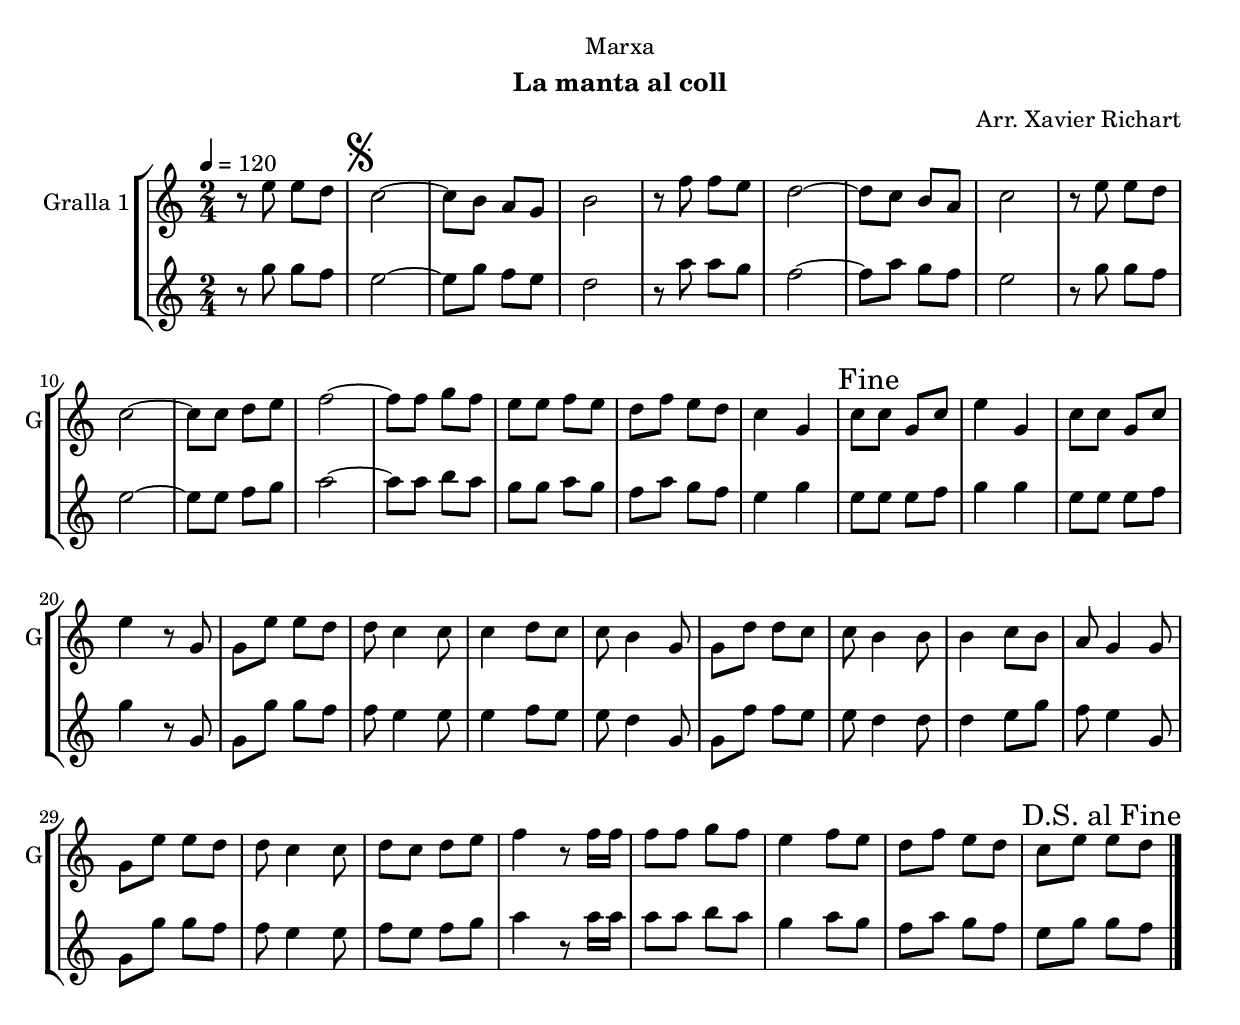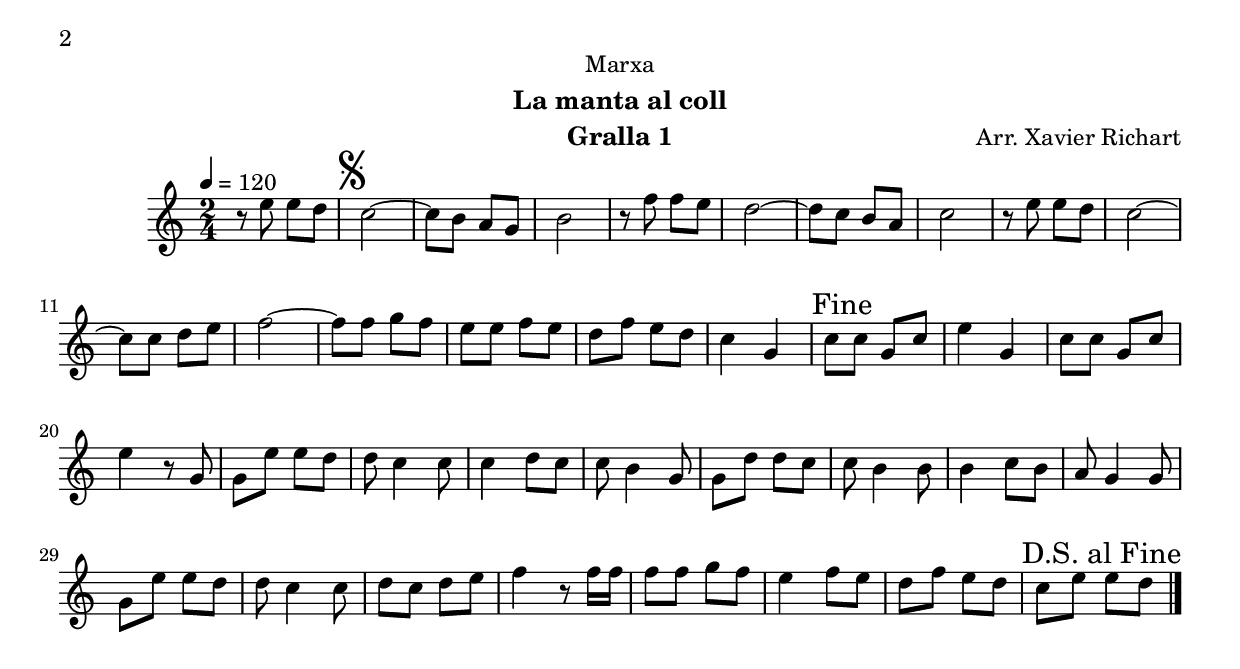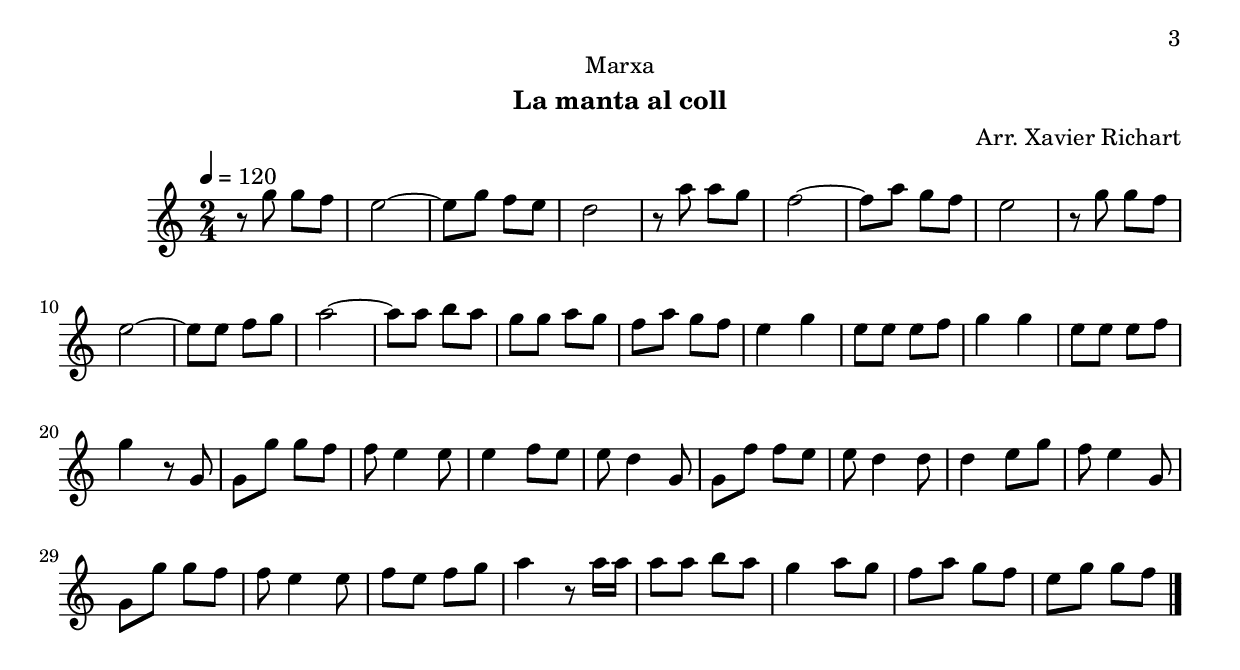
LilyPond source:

\version "2.22.1"

\header {
  dedication="Marxa"
  title=""
  subtitle="La manta al coll"
  subsubtitle=""
  poet=""
  meter=""
  piece=""
  composer="Arr. Xavier Richart"
  arranger=""
  opus=""
  instrument=""
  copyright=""
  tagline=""
}

liniaroAa =
\relative e''
{
  \tempo 4=120
  \clef treble
  \key c \major
  \time 2/4
  r8 e e d  |
  \mark \markup {\musicglyph #"scripts.segno"} c2 ~  |
  c8 b a g  |
  b2  |
  %05
  r8 f' f e  |
  d2 ~  |
  d8 c b a  |
  c2  |
  r8 e e d  |
  %10
  c2 ~  |
  c8 c d e  |
  f2 ~  |
  f8 f g f  |
  e8 e f e  |
  %15
  d8 f e d  |
  c4 g  |
  \mark "Fine" c8 c g c  |
  e4 g,  |
  c8 c g c  |
  %20
  e4 r8 g,  |
  g8 e' e d  |
  d8 c4 c8  |
  c4 d8 c  |
  c8 b4 g8  |
  %25
  g8 d' d c  |
  c8 b4 b8  |
  b4 c8 b  |
  a8 g4 g8  |
  g8 e' e d  |
  %30
  d8 c4 c8  |
  d8 c d e  |
  f4 r8 f16 f  |
  f8 f g f  |
  e4 f8 e  |
  %35
  d8 f e d  |
  \mark "D.S. al Fine" c8 e e d  \bar "|."
}

liniaroAb =
\relative g''
{
  \tempo 4=120
  \clef treble
  \key c \major
  \time 2/4
  r8 g g f  |
  e2 ~  |
  e8 g f e  |
  d2  |
  %05
  r8 a' a g  |
  f2 ~  |
  f8 a g f  |
  e2  |
  r8 g g f  |
  %10
  e2 ~  |
  e8 e f g  |
  a2 ~  |
  a8 a b a  |
  g8 g a g  |
  %15
  f8 a g f  |
  e4 g  |
  e8 e e f  |
  g4 g  |
  e8 e e f  |
  %20
  g4 r8 g,  |
  g8 g' g f  |
  f8 e4 e8  |
  e4 f8 e  |
  e8 d4 g,8  |
  %25
  g8 f' f e  |
  e8 d4 d8  |
  d4 e8 g  |
  f8 e4 g,8  |
  g8 g' g f  |
  %30
  f8 e4 e8  |
  f8 e f g  |
  a4 r8 a16 a  |
  a8 a b a  |
  g4 a8 g  |
  %35
  f8 a g f  |
  e8 g g f  \bar "|."
}

\bookpart {
  \score {
    \new StaffGroup {
      \override Score.RehearsalMark #'self-alignment-X = #LEFT
      <<
        \new Staff \with {instrumentName = #"Gralla 1" shortInstrumentName = #"G"} \liniaroAa
        \new Staff \with {instrumentName = #"" shortInstrumentName = #" "} \liniaroAb
      >>
    }
    \layout {}
  }
  \score { \unfoldRepeats
    \new StaffGroup {
      \override Score.RehearsalMark #'self-alignment-X = #LEFT
      <<
        \new Staff \with {instrumentName = #"Gralla 1" shortInstrumentName = #"G"} \liniaroAa
        \new Staff \with {instrumentName = #"" shortInstrumentName = #" "} \liniaroAb
      >>
    }
    \midi {
      \set Staff.midiInstrument = "oboe"
      \set DrumStaff.midiInstrument = "drums"
    }
  }
}

\bookpart {
  \header {instrument="Gralla 1"}
  \score {
    \new StaffGroup {
      \override Score.RehearsalMark #'self-alignment-X = #LEFT
      <<
        \new Staff \liniaroAa
      >>
    }
    \layout {}
  }
  \score { \unfoldRepeats
    \new StaffGroup {
      \override Score.RehearsalMark #'self-alignment-X = #LEFT
      <<
        \new Staff \liniaroAa
      >>
    }
    \midi {
      \set Staff.midiInstrument = "oboe"
      \set DrumStaff.midiInstrument = "drums"
    }
  }
}

\bookpart {
  \header {instrument=""}
  \score {
    \new StaffGroup {
      \override Score.RehearsalMark #'self-alignment-X = #LEFT
      <<
        \new Staff \liniaroAb
      >>
    }
    \layout {}
  }
  \score { \unfoldRepeats
    \new StaffGroup {
      \override Score.RehearsalMark #'self-alignment-X = #LEFT
      <<
        \new Staff \liniaroAb
      >>
    }
    \midi {
      \set Staff.midiInstrument = "oboe"
      \set DrumStaff.midiInstrument = "drums"
    }
  }
}

